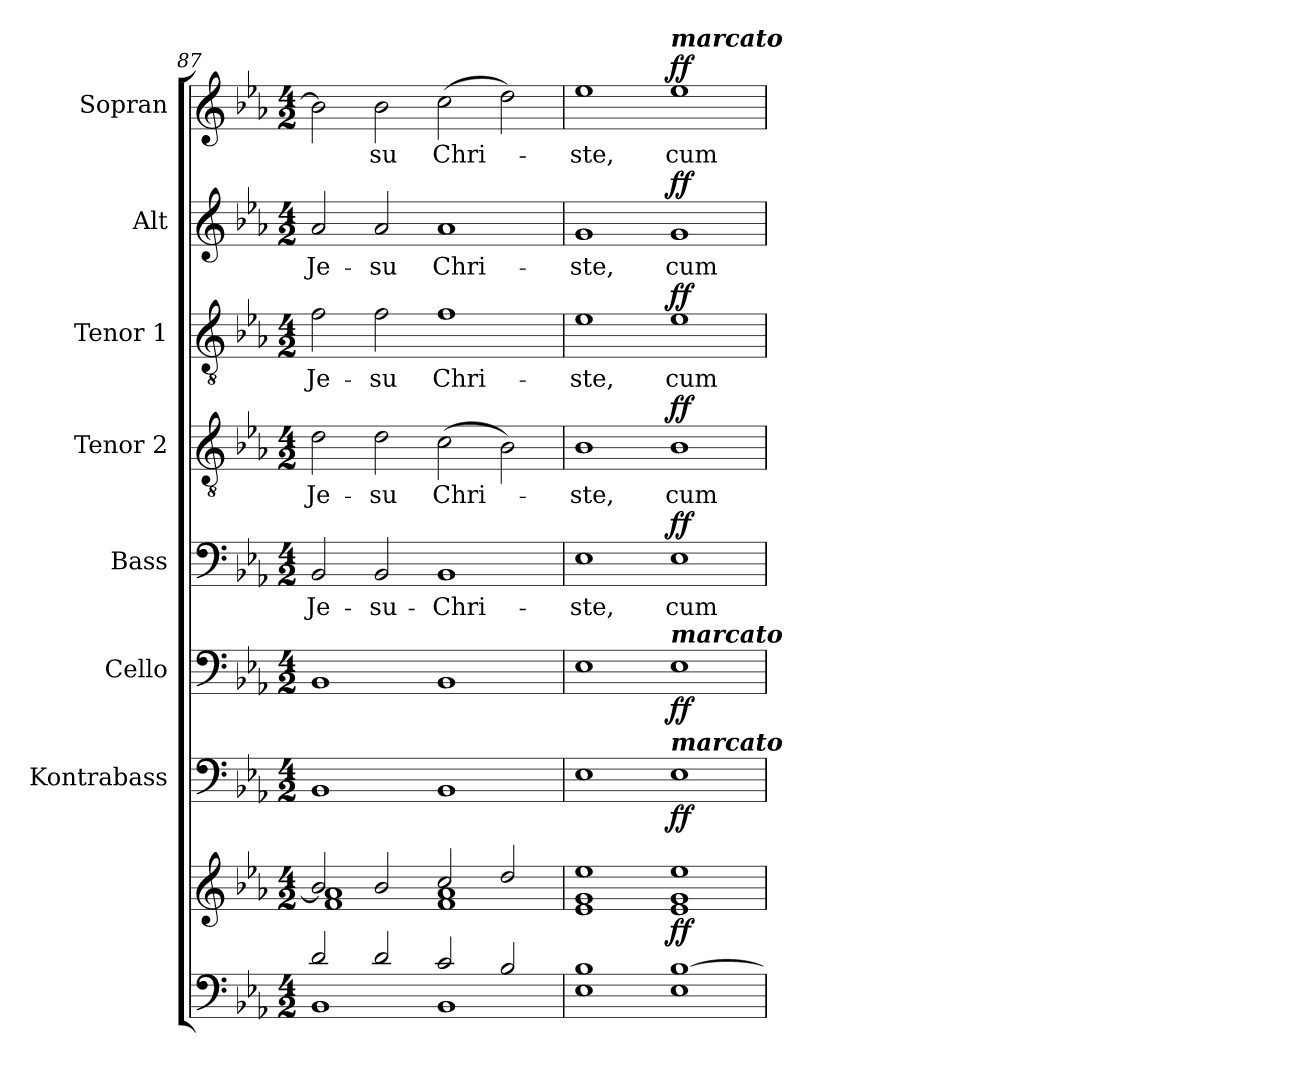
**kern	**kern	**dynam	**kern	**dynam	**kern	**dynam	**kern	**text	**dynam	**kern	**text	**dynam	**kern	**text	**dynam	**kern	**text	**dynam	**kern	**text	**dynam
*part8	*part8	*part8	*part7	*part7	*part6	*part6	*part5	*part5	*part5	*part4	*part4	*part4	*part3	*part3	*part3	*part2	*part2	*part2	*part1	*part1	*part1
*staff9	*staff8	*staff8/9	*staff7	*staff7	*staff6	*staff6	*staff5	*staff5	*staff5	*staff4	*staff4	*staff4	*staff3	*staff3	*staff3	*staff2	*staff2	*staff2	*staff1	*staff1	*staff1
*	*	*	*I"Kontrabass	*	*I"Cello	*	*I"Bass	*	*	*I"Tenor 2	*	*	*I"Tenor 1	*	*	*I"Alt	*	*	*I"Sopran	*	*
*	*	*	*I'Kb.	*	*	*	*I'B.	*	*	*I'T. 2	*	*	*I'T. 1	*	*	*I'A.	*	*	*I'S.	*	*
*clefF4	*clefG2	*	*clefF4	*	*clefF4	*	*clefF4	*	*	*clefGv2	*	*	*clefGv2	*	*	*clefG2	*	*	*clefG2	*	*
*	*	*	*ITrd7c12	*	*	*	*	*	*	*	*	*	*	*	*	*	*	*	*	*	*
*k[b-e-a-]	*k[b-e-a-]	*	*k[b-e-a-]	*	*k[b-e-a-]	*	*k[b-e-a-]	*	*	*k[b-e-a-]	*	*	*k[b-e-a-]	*	*	*k[b-e-a-]	*	*	*k[b-e-a-]	*	*
*E-:	*E-:	*	*E-:	*	*E-:	*	*E-:	*	*	*E-:	*	*	*E-:	*	*	*E-:	*	*	*E-:	*	*
*M4/2	*M4/2	*	*M4/2	*	*M4/2	*	*M4/2	*	*	*M4/2	*	*	*M4/2	*	*	*M4/2	*	*	*M4/2	*	*
=87	=87	=87	=87	=87	=87	=87	=87	=87	=87	=87	=87	=87	=87	=87	=87	=87	=87	=87	=87	=87	=87
*^	*^	*	*	*	*	*	*	*	*	*	*	*	*	*	*	*	*	*	*	*	*
!	!	!	!	!	!	!	!	!	!	!LO:LY:b	!	!	!LO:LY:b	!	!	!LO:LY:b	!	!	!LO:LY:b	!	!	!	!
2d/	1BB-	2b-/]	1f 1a-	.	1BBB-	.	1BB-	.	2BB-/	Je-	.	2d\	Je-	.	2f\	Je-	.	2a-/	Je-	.	2b-\]	.	.
!	!	!	!	!	!	!	!	!	!	!LO:LY:b	!	!	!LO:LY:b	!	!	!LO:LY:b	!	!	!LO:LY:b	!	!	!LO:LY:b	!
2d/	.	2b-/	.	.	.	.	.	.	2BB-/	-su-	.	2d\	-su	.	2f\	-su	.	2a-/	-su	.	2b-\	-su	.
!	!	!	!	!	!	!	!	!	!	!LO:LY:b	!	!	!LO:LY:b	!	!	!LO:LY:b	!	!	!LO:LY:b	!	!	!LO:LY:b	!
2c/	1BB-	2cc/	1f 1a-	.	1BBB-	.	1BB-	.	1BB-	-Chri-	.	(>2c\	Chri-	.	1f	Chri-	.	1a-	Chri-	.	(>2cc\	Chri-	.
2B-/	.	2dd/	.	.	.	.	.	.	.	.	.	2B-\)	.	.	.	.	.	.	.	.	2dd\)	.	.
=88	=88	=88	=88	=88	=88	=88	=88	=88	=88	=88	=88	=88	=88	=88	=88	=88	=88	=88	=88	=88	=88	=88	=88
!	!	!	!	!	!	!	!	!	!	!LO:LY:b	!	!	!LO:LY:b	!	!	!LO:LY:b	!	!	!LO:LY:b	!	!	!LO:LY:b	!
1B-	1E-	1ee-	1e- 1g	.	1EE-	.	1E-	.	1E-	-ste,	.	1B-	-ste,	.	1e-	-ste,	.	1g	-ste,	.	1ee-	-ste,	.
!	!	!	!	!	!	!	!	!	!	!	!	!	!	!	!	!	!	!	!	!	!LO:TX:a:Bi:t=marcato	!	!
!	!	!	!	!	!	!	!LO:TX:a:Bi:t=marcato	!	!	!	!	!	!	!	!	!	!	!	!	!	!	!	!
!	!	!	!	!	!LO:TX:a:Bi:t=marcato	!	!	!	!	!	!	!	!	!	!	!	!	!	!	!	!	!	!
!	!	!	!	!LO:DY:b	!	!LO:DY:b	!	!LO:DY:b	!	!LO:LY:b	!LO:DY:a	!	!LO:LY:b	!LO:DY:a	!	!LO:LY:b	!LO:DY:a	!	!LO:LY:b	!LO:DY:a	!	!LO:LY:b	!LO:DY:a
[>1B-	1E-	1ee-	1e- 1g	ff	1EE-	ff	1E-	ff	1E-	cum	ff	1B-	cum	ff	1e-	cum	ff	1g	cum	ff	1ee-	cum	ff
*v	*v	*	*	*	*	*	*	*	*	*	*	*	*	*	*	*	*	*	*	*	*	*	*
*	*v	*v	*	*	*	*	*	*	*	*	*	*	*	*	*	*	*	*	*	*	*	*
=	=	=	=	=	=	=	=	=	=	=	=	=	=	=	=	=	=	=	=	=	=
*-	*-	*-	*-	*-	*-	*-	*-	*-	*-	*-	*-	*-	*-	*-	*-	*-	*-	*-	*-	*-	*-
